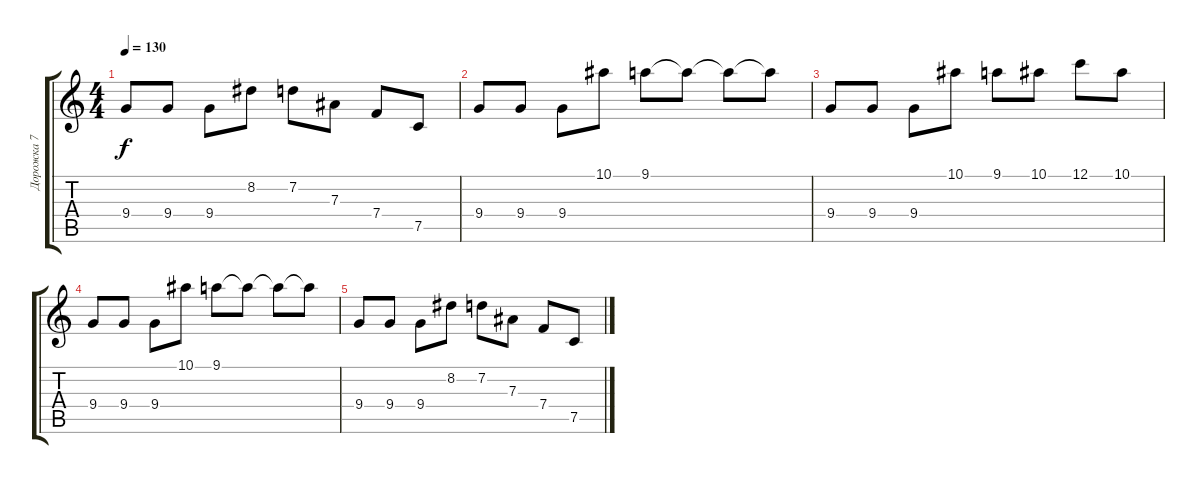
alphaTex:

\track ("Дорожка 7" "Дорожка 7") {instrument distortionguitar}
\staff {score tabs}
\tuning (C4 G3 Eb3 Bb2 F2 C2) {hide}
\ts (4 4)
\tempo 130
\clef g2
\ks c
9.4.8{dy f} 9.4.8 9.4.8 8.2.8 7.2.8 7.3.8 7.4.8 7.5.8 |
9.4.8 9.4.8 9.4.8 10.1.8 9.1.8 9.1{t}.8 9.1{t}.8 9.1{t}.8 |
9.4.8 9.4.8 9.4.8 10.1.8 9.1.8 10.1.8 12.1.8 10.1.8 |
9.4.8 9.4.8 9.4.8 10.1.8 9.1.8 9.1{t}.8 9.1{t}.8 9.1{t}.8 |
9.4.8 9.4.8 9.4.8 8.2.8 7.2.8 7.3.8 7.4.8 7.5.8
